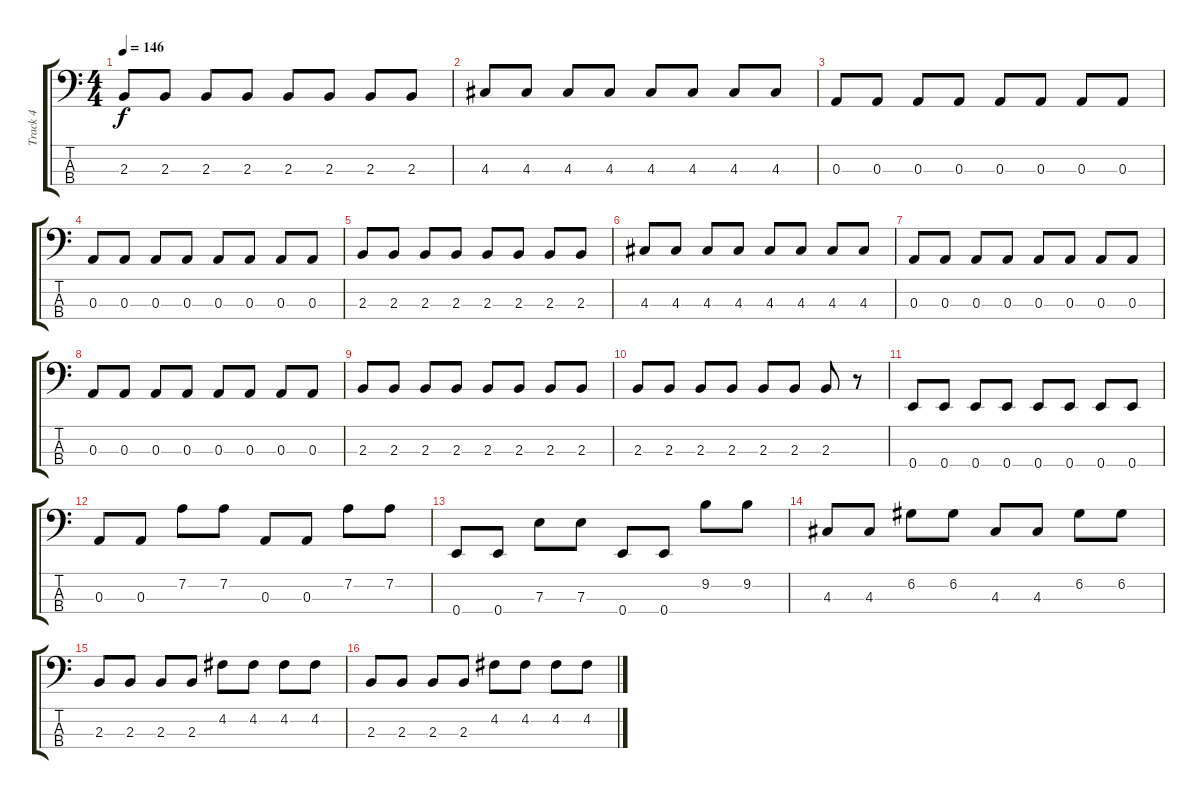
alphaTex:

\track ("Track 4" "Track 4") {instrument electricbasspick}
\staff {score tabs}
\tuning (G2 D2 A1 E1) {hide}
\ts (4 4)
\tempo 146
\clef f4
\ks c
2.3.8{dy f} 2.3.8 2.3.8 2.3.8 2.3.8 2.3.8 2.3.8 2.3.8 |
4.3.8 4.3.8 4.3.8 4.3.8 4.3.8 4.3.8 4.3.8 4.3.8 |
0.3.8 0.3.8 0.3.8 0.3.8 0.3.8 0.3.8 0.3.8 0.3.8 |
0.3.8 0.3.8 0.3.8 0.3.8 0.3.8 0.3.8 0.3.8 0.3.8 |
2.3.8 2.3.8 2.3.8 2.3.8 2.3.8 2.3.8 2.3.8 2.3.8 |
4.3.8 4.3.8 4.3.8 4.3.8 4.3.8 4.3.8 4.3.8 4.3.8 |
0.3.8 0.3.8 0.3.8 0.3.8 0.3.8 0.3.8 0.3.8 0.3.8 |
0.3.8 0.3.8 0.3.8 0.3.8 0.3.8 0.3.8 0.3.8 0.3.8 |
2.3.8 2.3.8 2.3.8 2.3.8 2.3.8 2.3.8 2.3.8 2.3.8 |
2.3.8 2.3.8 2.3.8 2.3.8 2.3.8 2.3.8 2.3.8 r.8 |
0.4.8 0.4.8 0.4.8 0.4.8 0.4.8 0.4.8 0.4.8 0.4.8 |
0.3.8 0.3.8 7.2.8 7.2.8 0.3.8 0.3.8 7.2.8 7.2.8 |
0.4.8 0.4.8 7.3.8 7.3.8 0.4.8 0.4.8 9.2.8 9.2.8 |
4.3.8 4.3.8 6.2.8 6.2.8 4.3.8 4.3.8 6.2.8 6.2.8 |
2.3.8 2.3.8 2.3.8 2.3.8 4.2.8 4.2.8 4.2.8 4.2.8 |
2.3.8 2.3.8 2.3.8 2.3.8 4.2.8 4.2.8 4.2.8 4.2.8
